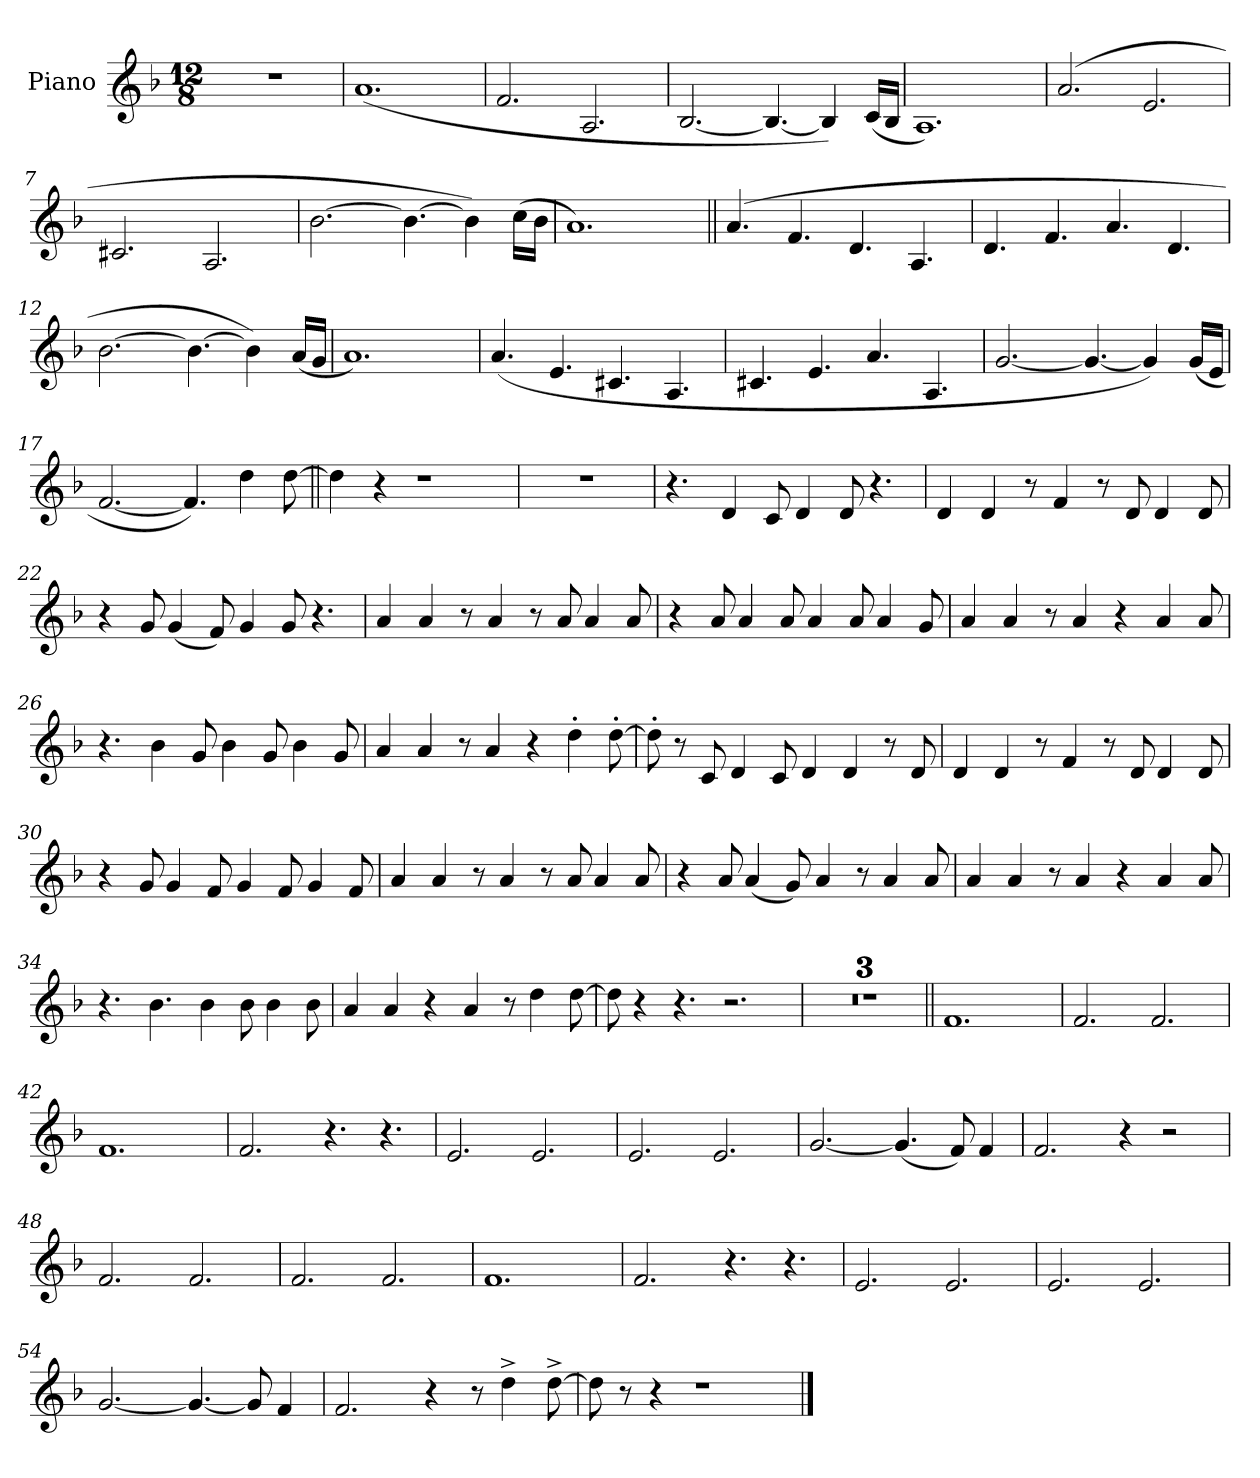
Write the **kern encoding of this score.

**kern
*part1
*staff1
*I"Piano
*I'Pno.
*clefG2
*k[b-]
*M12/8
*MM180
=1
1.r
=2
(>1.a
=3
2.f
2.A
=4
[2.B-
4.B-_
4B-])
(<16cLL
16B-JJ
=5
1.A)
=6
(>2.a
2.e
=7
2.c#X
2.A
=8
[2.b-
4.b-_
4b-])
(>16ccLL
16b-JJ
=9
1.a)
=10||
(>4.a
4.f
4.d
4.A
=11
4.d
4.f
4.a
4.d
=12
[2.b-
4.b-_
4b-])
(<16aLL
16gJJ
=13
1.a)
=14
(>4.a
4.e
4.c#X
4.A
=15
4.c#X
4.e
4.a
4.A
=16
[2.g
4.g_
4g])
(<16gLL
16eJJ
=17
[2.f
4.f])
4dd
[8dd
=18||
4dd]
4r
1r
=19
1.r
=20
4.r
4d
8c
4d
8d
4.r
=21
4d
4d
8r
4f
8r
8d
4d
8d
=22
4r
8g
(<4g
8f)
4g
8g
4.r
=23
4a
4a
8r
4a
8r
8a
4a
8a
=24
4r
8a
4a
8a
4a
8a
4a
8g
=25
4a
4a
8r
4a
4r
4a
8a
=26
4.r
4b-
8g
4b-
8g
4b-
8g
=27
4a
4a
8r
4a
4r
4dd'
[8dd'
=28
8dd']
8r
8c
4d
8c
4d
4d
8r
8d
=29
4d
4d
8r
4f
8r
8d
4d
8d
=30
4r
8g
4g
8f
4g
8f
4g
8f
=31
4a
4a
8r
4a
8r
8a
4a
8a
=32
4r
8a
(<4a
8g)
4a
8r
4a
8a
=33
4a
4a
8r
4a
4r
4a
8a
=34
4.r
4.b-
4b-
8b-
4b-
8b-
=35
4a
4a
4r
4a
8r
4dd
[8dd
=36
8dd]
4r
4.r
2.r
=37
1.r
=38
1.r
=39
1.r
=40||
1.f
=41
2.f
2.f
=42
1.f
=43
2.f
4.r
4.r
=44
2.e
2.e
=45
2.e
2.e
=46
[2.g
(<4.g]
8f)
4f
=47
2.f
4r
2r
=48
2.f
2.f
=49
2.f
2.f
=50
1.f
=51
2.f
4.r
4.r
=52
2.e
2.e
=53
2.e
2.e
=54
[2.g
4.g_
8g]
4f
=55
2.f
4r
8r
4dd^
[8dd^
=56
8dd]
8r
4r
1r
==
*-
